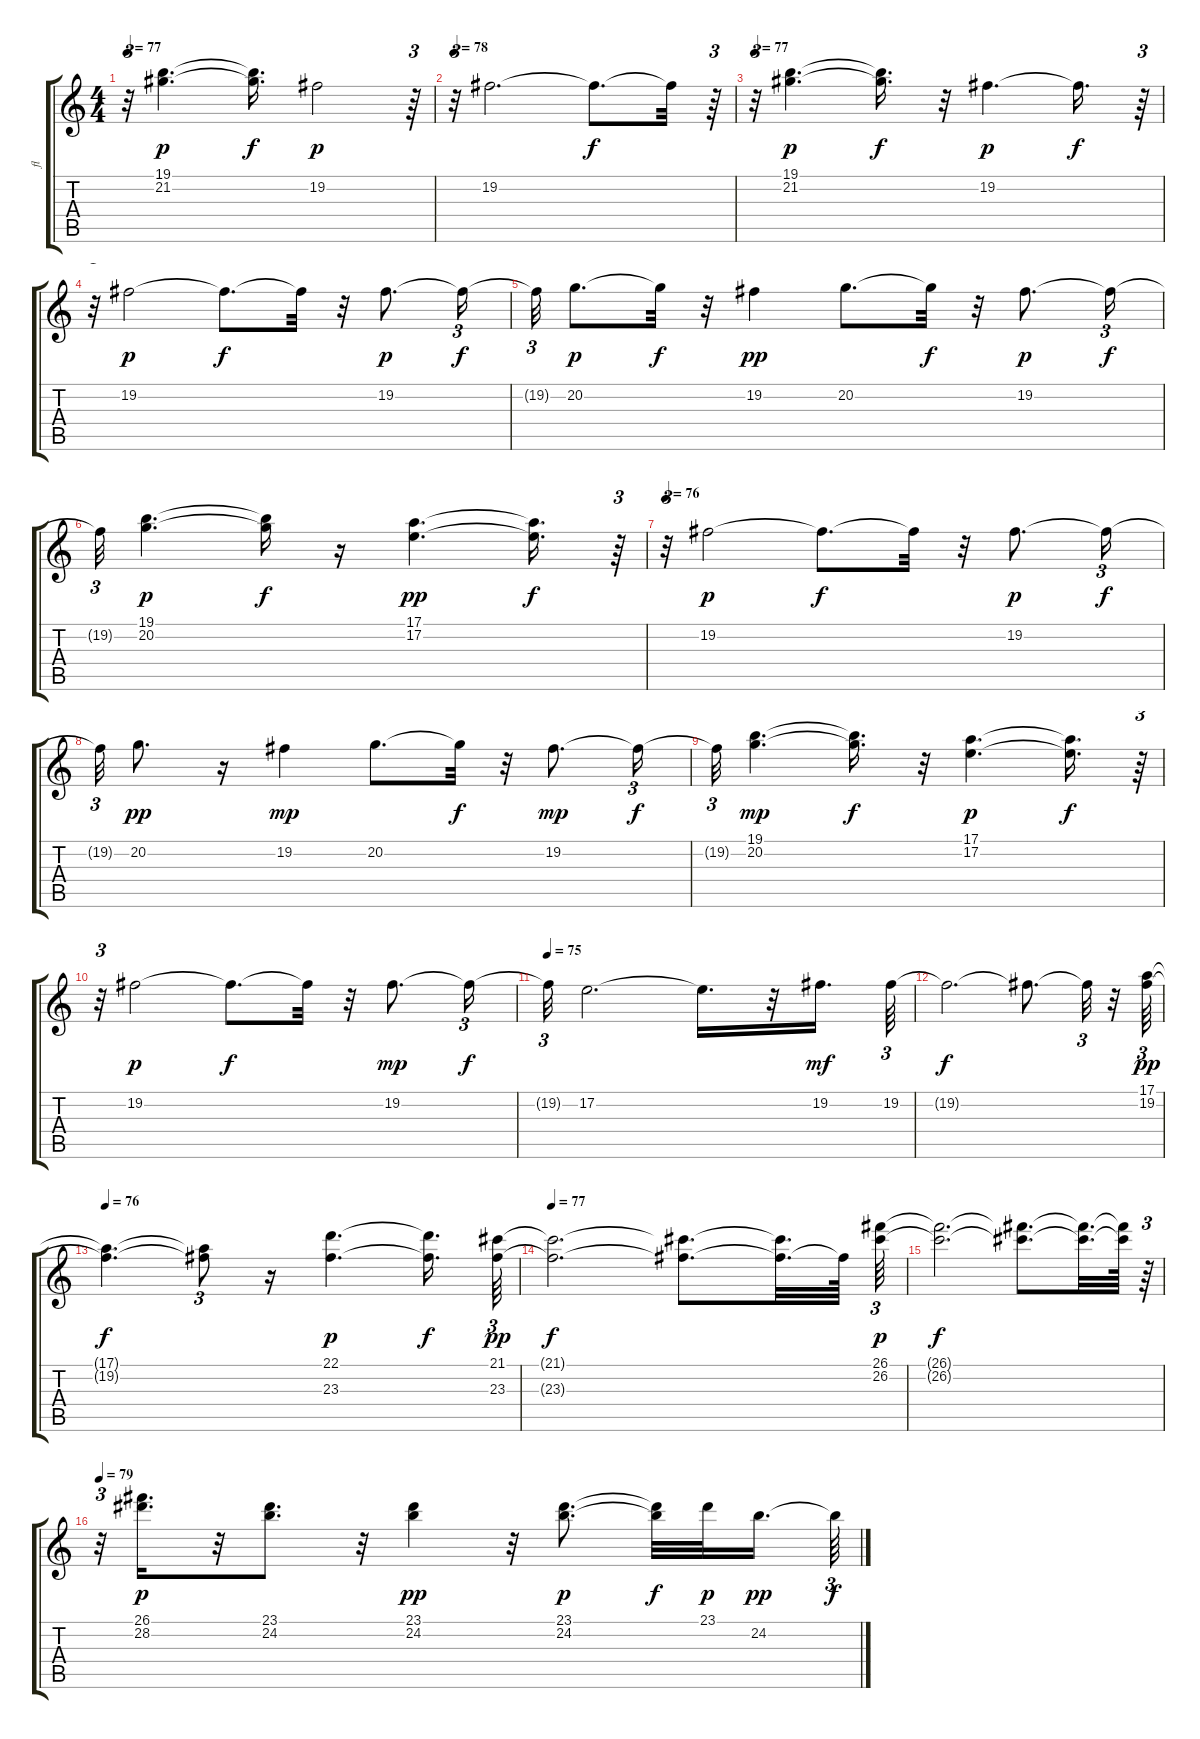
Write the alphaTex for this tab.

\track ("fl" "fl") {instrument flute}
\staff {score tabs}
\tuning (E4 B3 G3 D3 A2 E2) {hide}
\ts (4 4)
\tempo 77
\clef g2
\ks c
r.32{tu (3 2) dy f} (19.1 21.2).4{d dy p} (19.1{t} 21.2{t}).16{d dy f} 19.2.2{dy p} r.64{tu (3 2)} |
\tempo 78
r.32{tu (3 2)} 19.2.2{d} 19.2{t}.8{d dy f} 19.2{t}.32 r.64{tu (3 2)} |
\tempo 77
r.32{tu (3 2)} (19.1 21.2).4{d dy p} (19.1{t} 21.2{t}).16{d dy f} r.32 19.2.4{d dy p} 19.2{t}.16{d dy f} r.64{tu (3 2)} |
r.32{tu (3 2)} 19.2.2{dy p} 19.2{t}.8{d dy f} 19.2{t}.32 r.32 19.2.8{d dy p} 19.2{t}.16{tu (3 2) dy f} |
19.2{t}.32{tu (3 2)} 20.2.8{d dy p} 20.2{t}.32{dy f} r.32 19.2.4{dy pp} 20.2.8{d} 20.2{t}.32{dy f} r.32 19.2.8{d dy p} 19.2{t}.16{tu (3 2) dy f} |
19.2{t}.32{tu (3 2)} (19.1 20.2).4{d dy p} (19.1{t} 20.2{t}).16{dy f} r.16 (17.1 17.2).4{d dy pp} (17.1{t} 17.2{t}).16{d dy f} r.64{tu (3 2)} |
\tempo 76
r.32{tu (3 2)} 19.2.2{dy p} 19.2{t}.8{d dy f} 19.2{t}.32 r.32 19.2.8{d dy p} 19.2{t}.16{tu (3 2) dy f} |
19.2{t}.32{tu (3 2)} 20.2.8{d dy pp} r.16 19.2.4{dy mp} 20.2.8{d} 20.2{t}.32{dy f} r.32 19.2.8{d dy mp} 19.2{t}.16{tu (3 2) dy f} |
19.2{t}.32{tu (3 2)} (19.1 20.2).4{d dy mp} (19.1{t} 20.2{t}).16{d dy f} r.32 (17.1 17.2).4{d dy p} (17.1{t} 17.2{t}).16{d dy f} r.64{tu (3 2)} |
r.32{tu (3 2)} 19.2.2{dy p} 19.2{t}.8{d dy f} 19.2{t}.32 r.32 19.2.8{d dy mp} 19.2{t}.16{tu (3 2) dy f} |
\tempo 75
19.2{t}.32{tu (3 2)} 17.2.2{d} 17.2{t}.16{d} r.32 19.2.16{d dy mf} 19.2.64{tu (3 2)} |
19.2{t}.2{d dy f} 19.2{t}.8{d} 19.2{t}.32{tu (3 2)} r.32 (17.1 19.2).64{tu (3 2) dy pp} |
\tempo 76
(17.1{t} 19.2{t}).4{d dy f} (17.1{t} 19.2{t}).8{tu (3 2)} r.16 (22.1 23.3).4{d dy p} (22.1{t} 23.3{t}).16{d dy f} (21.1 23.3).64{tu (3 2) dy pp} |
\tempo 77
(21.1{t} 23.3{t}).2{d dy f} (21.1{t} 23.3{t}).8{d} (21.1{t} 23.3{t}).32{d} 23.3{t}.64 (26.1 26.2).64{tu (3 2) dy p} |
(26.1{t} 26.2{t}).2{d dy f} (26.1{t} 26.2{t}).8{d} (26.1{t} 26.2{t}).32{d} (26.1{t} 26.2{t}).64 r.64{tu (3 2)} |
\tempo 79
r.32{tu (3 2)} (26.1 28.2).16{d dy p} r.32 (23.1 24.2).8{d} r.32 (23.1 24.2).4{dy pp} r.32 (23.1 24.2).8{d dy p} (23.1{t} 24.2{t}).32{dy f} 23.1.32{dy p} 24.2.16{d dy pp beam splitsecondary} 24.2{t}.64{tu (3 2) dy f}
